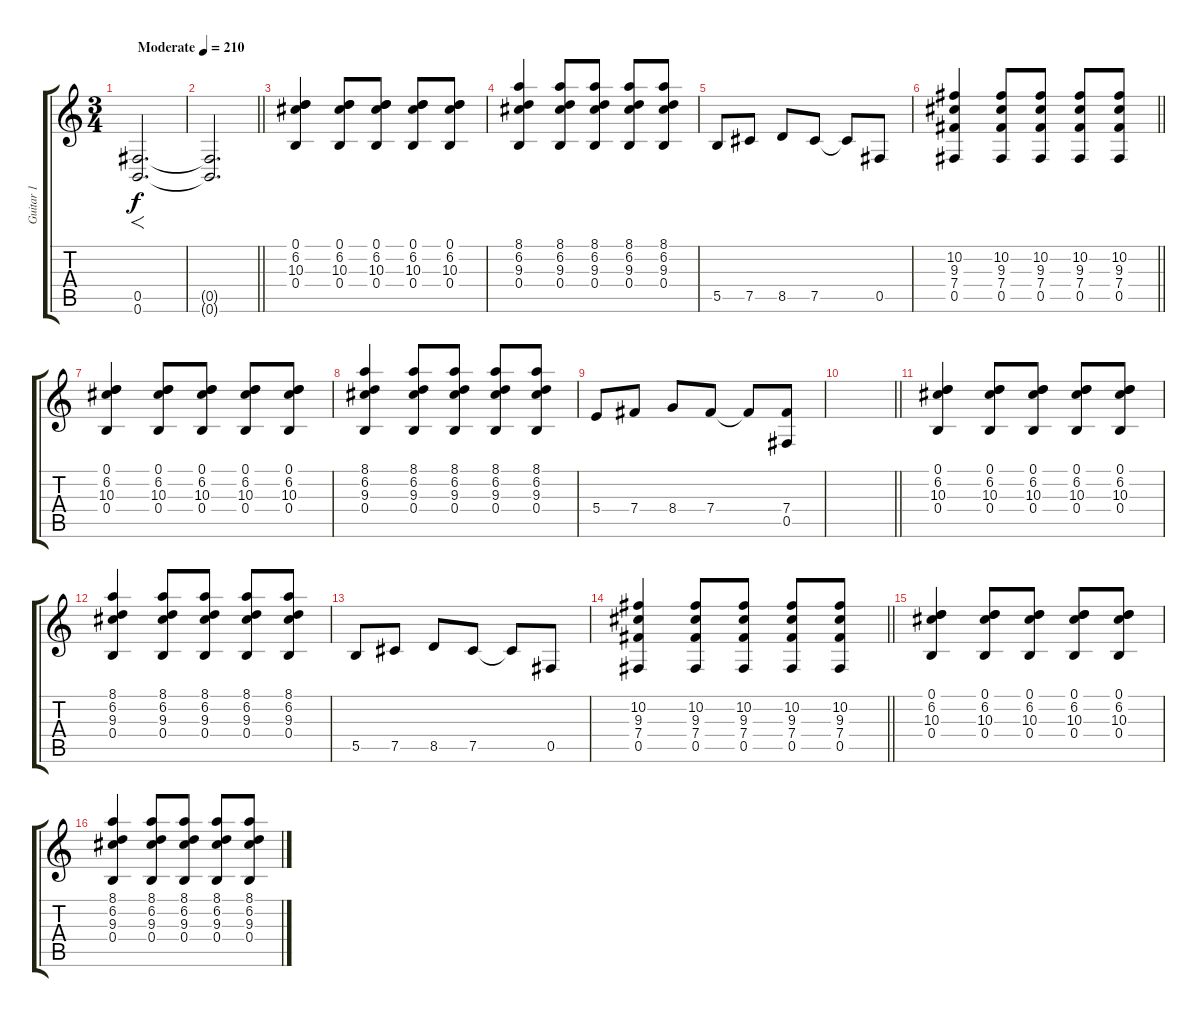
\track ("Guitar 1" "Guitar 1") {instrument distortionguitar}
\staff {score tabs}
\tuning (Db4 Ab3 E3 B2 Gb2 B1) {hide}
\ts (3 4)
\tempo (210 "Moderate")
\clef g2
\ks c
(0.5 0.6).2{f d dy f instrument distortionguitar} |
\barLineRight lightlight
(0.5{t} 0.6{t}).2{d} |
(0.1 6.2 10.3 0.4).4 (0.1 6.2 10.3 0.4).8 (0.1 6.2 10.3 0.4).8 (0.1 6.2 10.3 0.4).8 (0.1 6.2 10.3 0.4).8 |
(8.1 6.2 9.3 0.4).4 (8.1 6.2 9.3 0.4).8 (8.1 6.2 9.3 0.4).8 (8.1 6.2 9.3 0.4).8 (8.1 6.2 9.3 0.4).8 |
5.5.8 7.5.8 8.5.8 7.5.8 7.5{t}.8 0.5.8 |
\barLineRight lightlight
(10.2 9.3 7.4 0.5).4 (10.2 9.3 7.4 0.5).8 (10.2 9.3 7.4 0.5).8 (10.2 9.3 7.4 0.5).8 (10.2 9.3 7.4 0.5).8 |
(0.1 6.2 10.3 0.4).4 (0.1 6.2 10.3 0.4).8 (0.1 6.2 10.3 0.4).8 (0.1 6.2 10.3 0.4).8 (0.1 6.2 10.3 0.4).8 |
(8.1 6.2 9.3 0.4).4 (8.1 6.2 9.3 0.4).8 (8.1 6.2 9.3 0.4).8 (8.1 6.2 9.3 0.4).8 (8.1 6.2 9.3 0.4).8 |
5.4.8 7.4.8 8.4.8 7.4.8 7.4{t}.8 (7.4 0.5).8 |
\barLineRight lightlight
|
(0.1 6.2 10.3 0.4).4 (0.1 6.2 10.3 0.4).8 (0.1 6.2 10.3 0.4).8 (0.1 6.2 10.3 0.4).8 (0.1 6.2 10.3 0.4).8 |
(8.1 6.2 9.3 0.4).4 (8.1 6.2 9.3 0.4).8 (8.1 6.2 9.3 0.4).8 (8.1 6.2 9.3 0.4).8 (8.1 6.2 9.3 0.4).8 |
5.5.8 7.5.8 8.5.8 7.5.8 7.5{t}.8 0.5.8 |
\barLineRight lightlight
(10.2 9.3 7.4 0.5).4 (10.2 9.3 7.4 0.5).8 (10.2 9.3 7.4 0.5).8 (10.2 9.3 7.4 0.5).8 (10.2 9.3 7.4 0.5).8 |
(0.1 6.2 10.3 0.4).4 (0.1 6.2 10.3 0.4).8 (0.1 6.2 10.3 0.4).8 (0.1 6.2 10.3 0.4).8 (0.1 6.2 10.3 0.4).8 |
(8.1 6.2 9.3 0.4).4 (8.1 6.2 9.3 0.4).8 (8.1 6.2 9.3 0.4).8 (8.1 6.2 9.3 0.4).8 (8.1 6.2 9.3 0.4).8
